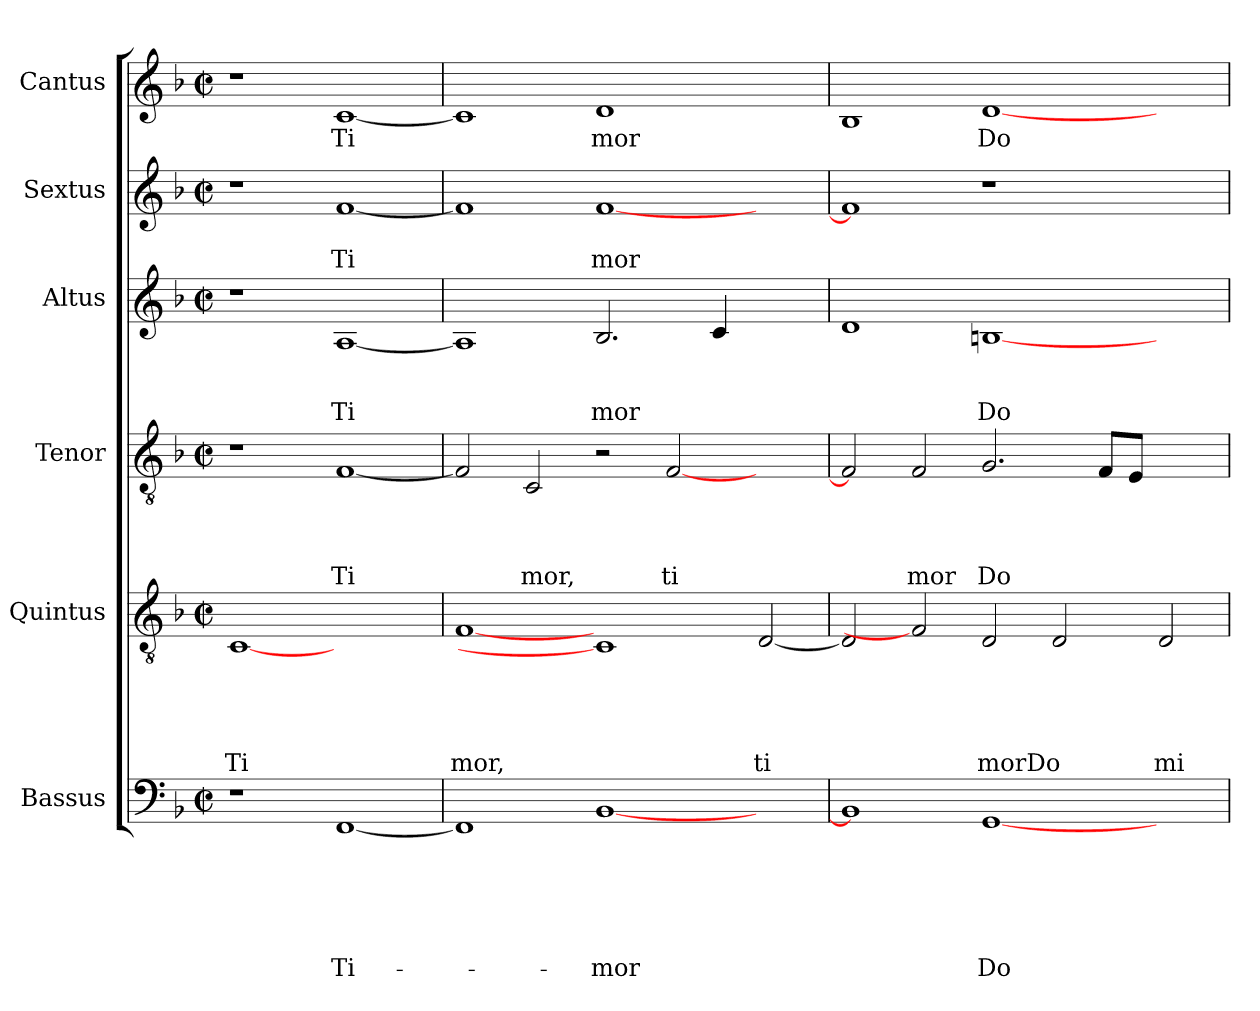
**kern	**text	**text	**text	**text	**text	**text	**kern	**text	**text	**text	**text	**text	**kern	**text	**text	**text	**text	**kern	**text	**text	**text	**kern	**text	**text	**kern	**text
*part6	*part6	*part6	*part6	*part6	*part6	*part6	*part5	*part5	*part5	*part5	*part5	*part5	*part4	*part4	*part4	*part4	*part4	*part3	*part3	*part3	*part3	*part2	*part2	*part2	*part1	*part1
*staff6	*staff6	*staff6	*staff6	*staff6	*staff6	*staff6	*staff5	*staff5	*staff5	*staff5	*staff5	*staff5	*staff4	*staff4	*staff4	*staff4	*staff4	*staff3	*staff3	*staff3	*staff3	*staff2	*staff2	*staff2	*staff1	*staff1
*I"Bassus	*	*	*	*	*	*	*I"Quintus	*	*	*	*	*	*I"Tenor	*	*	*	*	*I"Altus	*	*	*	*I"Sextus	*	*	*I"Cantus	*
*clefF4	*	*	*	*	*	*	*clefGv2	*	*	*	*	*	*clefGv2	*	*	*	*	*clefG2	*	*	*	*clefG2	*	*	*clefG2	*
*k[b-]	*	*	*	*	*	*	*k[b-]	*	*	*	*	*	*k[b-]	*	*	*	*	*k[b-]	*	*	*	*k[b-]	*	*	*k[b-]	*
*F:	*	*	*	*	*	*	*F:	*	*	*	*	*	*F:	*	*	*	*	*F:	*	*	*	*F:	*	*	*F:	*
*M2/2	*	*	*	*	*	*	*M2/2	*	*	*	*	*	*M2/2	*	*	*	*	*M2/2	*	*	*	*M2/2	*	*	*M2/2	*
*met(c|)	*	*	*	*	*	*	*met(c|)	*	*	*	*	*	*met(c|)	*	*	*	*	*met(c|)	*	*	*	*met(c|)	*	*	*met(c|)	*
=1	=1	=1	=1	=1	=1	=1	=1	=1	=1	=1	=1	=1	=1	=1	=1	=1	=1	=1	=1	=1	=1	=1	=1	=1	=1	=1
!	!	!	!	!	!	!	!	!	!	!	!	!LO:LY:b	!	!	!	!	!	!	!	!	!	!	!	!	!	!
1r	.	.	.	.	.	.	[1C	.	.	.	.	Ti	1r	.	.	.	.	1r	.	.	.	1r	.	.	1r	.
!	!	!	!	!	!	!LO:LY:b	!	!	!	!	!	!	!	!	!	!	!LO:LY:b	!	!	!	!LO:LY:b	!	!	!LO:LY:b	!	!LO:LY:b
[<1FF	.	.	.	.	.	Ti-	1ryy	.	.	.	.	.	[<1F	.	.	.	Ti	[<1A	.	.	Ti	[<1f	.	Ti	[<1c	Ti
=2	=2	=2	=2	=2	=2	=2	=2	=2	=2	=2	=2	=2	=2	=2	=2	=2	=2	=2	=2	=2	=2	=2	=2	=2	=2	=2
!	!	!	!	!	!	!	!	!	!	!	!	!LO:LY:b	!	!	!	!	!	!	!	!	!	!	!	!	!	!
1FF]	.	.	.	.	.	.	[1F	.	.	.	.	mor,	2F/]	.	.	.	.	1A]	.	.	.	1f]	.	.	1c]	.
!	!	!	!	!	!	!	!	!	!	!	!	!	!	!	!	!	!LO:LY:b	!	!	!	!	!	!	!	!	!
.	.	.	.	.	.	.	.	.	.	.	.	.	2C/	.	.	.	mor,	.	.	.	.	.	.	.	.	.
!	!	!	!	!	!	!LO:LY:b	!	!	!	!	!	!	!	!	!	!	!	!	!	!	!LO:LY:b	!	!	!LO:LY:b	!	!LO:LY:b
[<1BB-	.	.	.	.	.	-mor	1C]	.	.	.	.	.	2r	.	.	.	.	2.B-/	.	.	mor	[<1f	.	mor	1d	mor
!	!	!	!	!	!	!	!	!	!	!	!	!	!	!	!	!	!LO:LY:b	!	!	!	!	!	!	!	!	!
.	.	.	.	.	.	.	.	.	.	.	.	.	[<2F/	.	.	.	ti	.	.	.	.	.	.	.	.	.
.	.	.	.	.	.	.	.	.	.	.	.	.	.	.	.	.	.	4c/	.	.	.	.	.	.	.	.
!	!	!	!	!	!	!	!	!	!	!	!	!LO:LY:b	!	!	!	!	!	!	!	!	!	!	!	!	!	!
2ryy	.	.	.	.	.	.	[<2D/	.	.	.	.	ti	2ryy	.	.	.	.	2ryy	.	.	.	2ryy	.	.	2ryy	.
=3	=3	=3	=3	=3	=3	=3	=3	=3	=3	=3	=3	=3	=3	=3	=3	=3	=3	=3	=3	=3	=3	=3	=3	=3	=3	=3
1BB-]	.	.	.	.	.	.	2D/]	.	.	.	.	.	2F/]	.	.	.	.	1d	.	.	.	1f]	.	.	1B-	.
!	!	!	!	!	!	!	!	!	!	!	!	!	!	!	!	!	!LO:LY:b	!	!	!	!	!	!	!	!	!
.	.	.	.	.	.	.	2F]	.	.	.	.	.	2F/	.	.	.	mor	.	.	.	.	.	.	.	.	.
!	!	!	!	!	!	!LO:LY:b	!	!	!	!	!	!LO:LY:b	!	!	!	!	!LO:LY:b	!	!	!	!LO:LY:b	!	!	!	!	!LO:LY:b
[<1GG	.	.	.	.	.	Do-	2D/	.	.	.	.	morDo	2.G/	.	.	.	Do	[<1Bn	.	.	Do	1r	.	.	[<1d	Do
.	.	.	.	.	.	.	2D/	.	.	.	.	.	.	.	.	.	.	.	.	.	.	.	.	.	.	.
.	.	.	.	.	.	.	.	.	.	.	.	.	8F/L	.	.	.	.	.	.	.	.	.	.	.	.	.
.	.	.	.	.	.	.	.	.	.	.	.	.	8E/J	.	.	.	.	.	.	.	.	.	.	.	.	.
!	!	!	!	!	!	!	!	!	!	!	!	!LO:LY:b	!	!	!	!	!	!	!	!	!	!	!	!	!	!
2ryy	.	.	.	.	.	.	2D/	.	.	.	.	mi	2ryy	.	.	.	.	2ryy	.	.	.	2ryy	.	.	2ryy	.
=	=	=	=	=	=	=	=	=	=	=	=	=	=	=	=	=	=	=	=	=	=	=	=	=	=	=
*-	*-	*-	*-	*-	*-	*-	*-	*-	*-	*-	*-	*-	*-	*-	*-	*-	*-	*-	*-	*-	*-	*-	*-	*-	*-	*-
